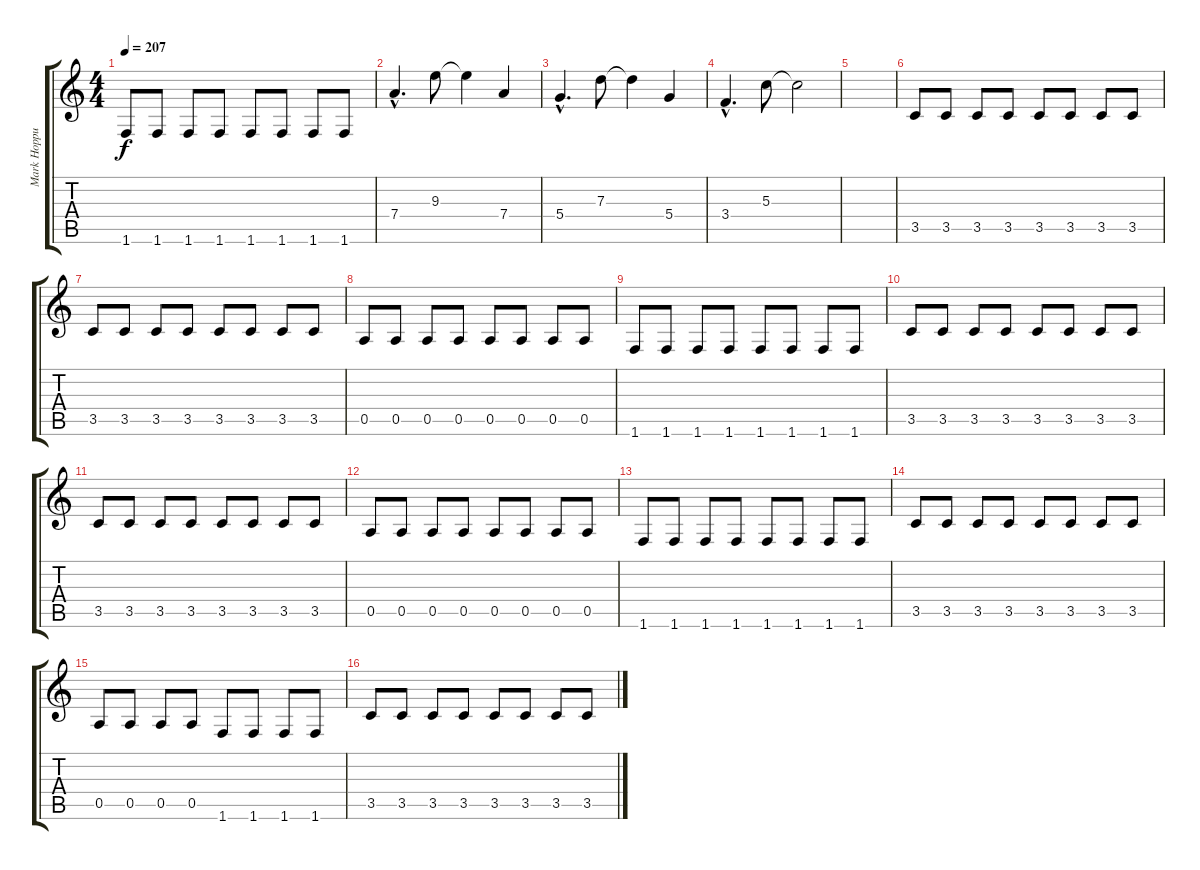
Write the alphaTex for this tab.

\track ("Mark Hoppus" "Mark Hoppu") {instrument electricbasspick}
\staff {score tabs}
\tuning (E4 B3 G3 D3 A2 E2) {hide}
\ts (4 4)
\tempo 207
\clef g2
\ks c
1.6.8{dy f} 1.6.8 1.6.8 1.6.8 1.6.8 1.6.8 1.6.8 1.6.8 |
7.4{hac}.4{d} 9.3.8 9.3{t}.4 7.4.4 |
5.4{hac}.4{d} 7.3.8 7.3{t}.4 5.4.4 |
3.4{hac}.4{d} 5.3.8 5.3{t}.2 |
|
3.5.8 3.5.8 3.5.8 3.5.8 3.5.8 3.5.8 3.5.8 3.5.8 |
3.5.8 3.5.8 3.5.8 3.5.8 3.5.8 3.5.8 3.5.8 3.5.8 |
0.5.8 0.5.8 0.5.8 0.5.8 0.5.8 0.5.8 0.5.8 0.5.8 |
1.6.8 1.6.8 1.6.8 1.6.8 1.6.8 1.6.8 1.6.8 1.6.8 |
3.5.8 3.5.8 3.5.8 3.5.8 3.5.8 3.5.8 3.5.8 3.5.8 |
3.5.8 3.5.8 3.5.8 3.5.8 3.5.8 3.5.8 3.5.8 3.5.8 |
0.5.8 0.5.8 0.5.8 0.5.8 0.5.8 0.5.8 0.5.8 0.5.8 |
1.6.8 1.6.8 1.6.8 1.6.8 1.6.8 1.6.8 1.6.8 1.6.8 |
3.5.8 3.5.8 3.5.8 3.5.8 3.5.8 3.5.8 3.5.8 3.5.8 |
0.5.8 0.5.8 0.5.8 0.5.8 1.6.8 1.6.8 1.6.8 1.6.8 |
3.5.8 3.5.8 3.5.8 3.5.8 3.5.8 3.5.8 3.5.8 3.5.8
